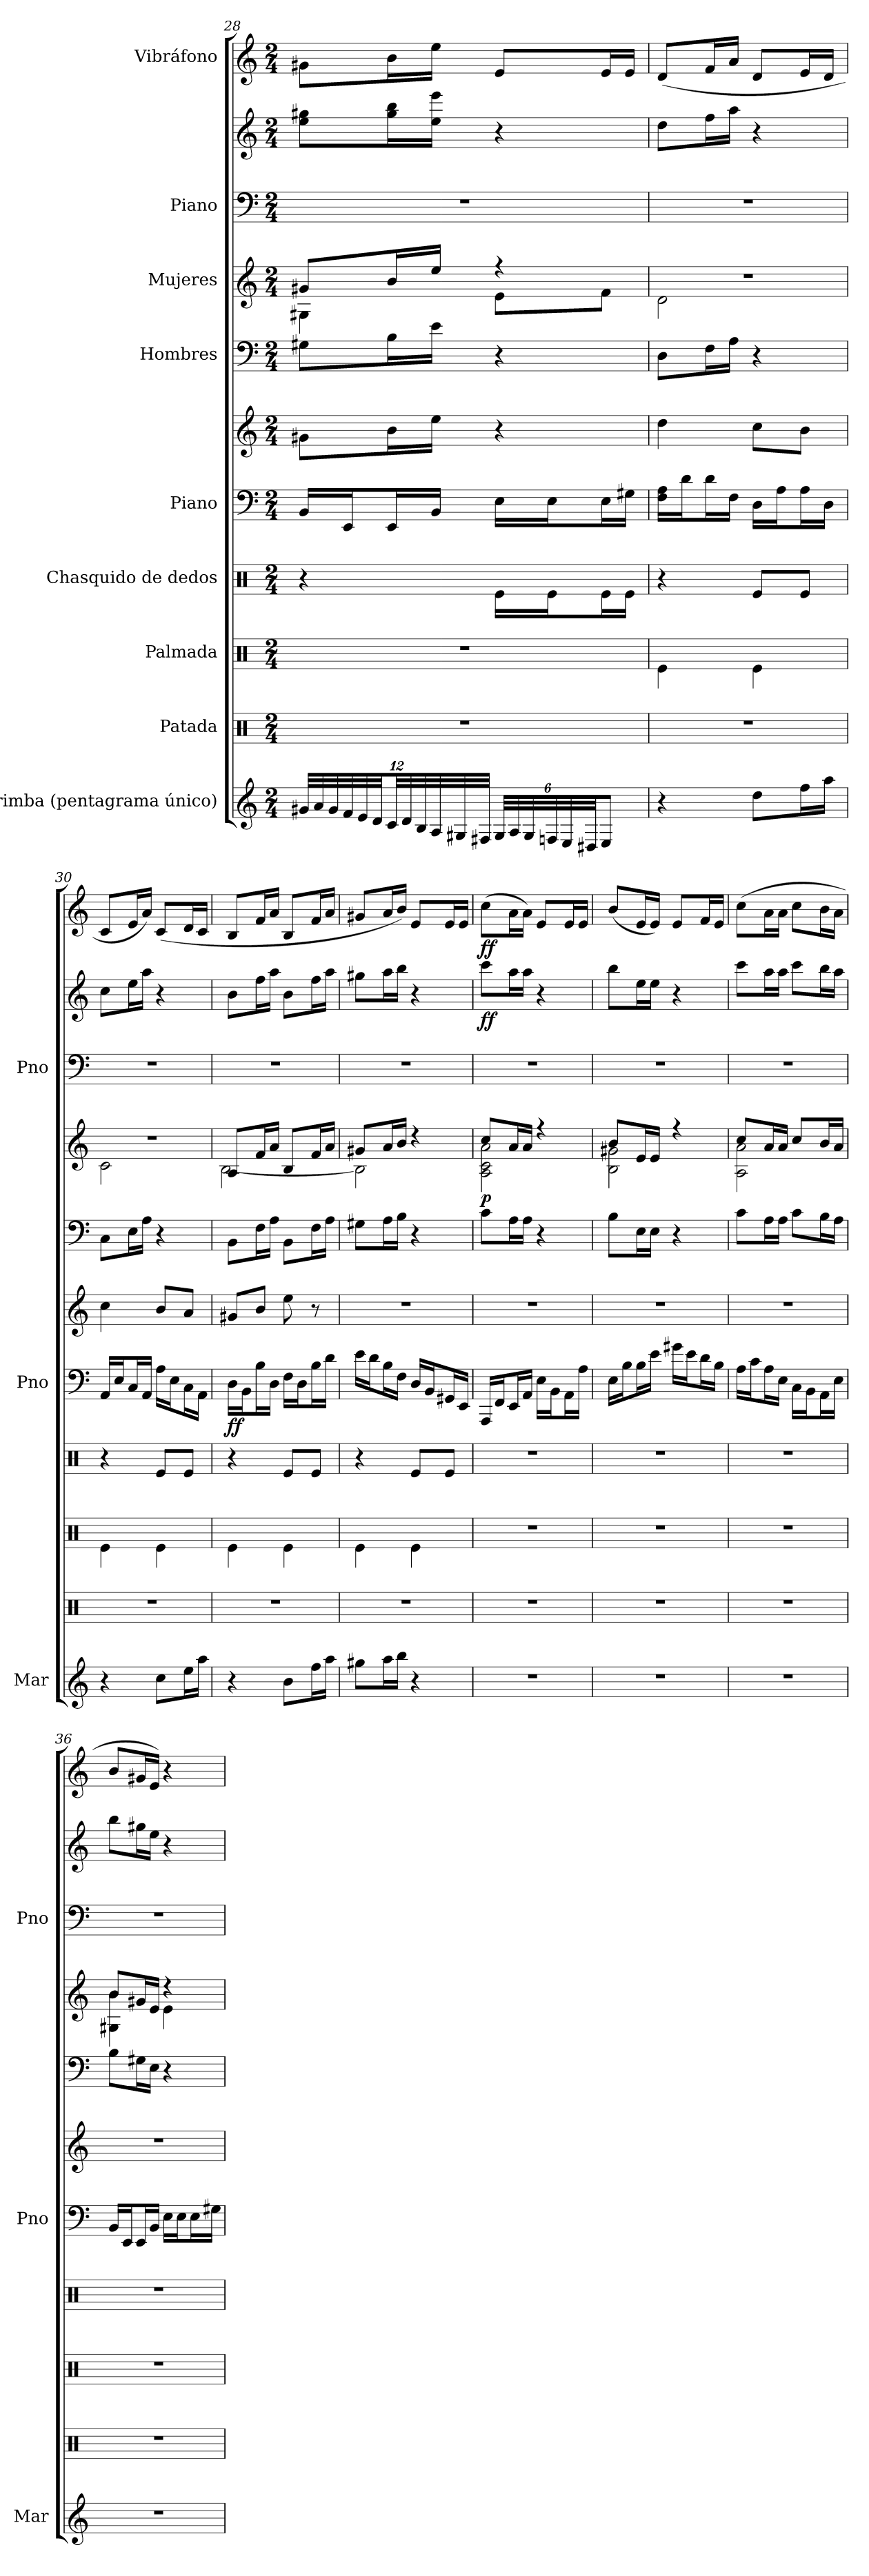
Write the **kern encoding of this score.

**kern	**kern	**kern	**kern	**kern	**kern	**dynam	**kern	**kern	**dynam	**kern	**kern	**dynam	**kern	**dynam
*part9	*part8	*part7	*part6	*part5	*part5	*part5	*part4	*part3	*part3	*part2	*part2	*part2	*part1	*part1
*staff11	*staff10	*staff9	*staff8	*staff7	*staff6	*staff6/7	*staff5	*staff4	*staff4	*staff3	*staff2	*staff2/3	*staff1	*staff1
*I"Marimba (pentagrama único)	*I"Patada	*I"Palmada	*I"Chasquido de dedos	*I"Piano	*	*	*I"Hombres	*I"Mujeres	*	*I"Piano	*	*	*I"Vibráfono	*
*I'Mar	*	*	*	*I'Pno	*	*	*	*	*	*I'Pno	*	*	*	*
*clefG2	*clefX	*clefX	*clefX	*clefF4	*clefG2	*	*clefF4	*clefG2	*	*clefF4	*clefG2	*	*clefG2	*
*k[]	*k[]	*k[]	*k[]	*k[]	*k[]	*	*k[]	*k[]	*	*k[]	*k[]	*	*k[]	*
*M2/4	*M2/4	*M2/4	*M2/4	*M2/4	*M2/4	*	*M2/4	*M2/4	*	*M2/4	*M2/4	*	*M2/4	*
*Xbrackettup	*	*	*	*	*	*	*	*	*	*	*	*	*	*
=28	=28	=28	=28	=28	=28	=28	=28	=28	=28	=28	=28	=28	=28	=28
*	*	*	*	*	*	*	*	*^	*	*	*	*	*	*
48g#X/LLL	2r	2r	4r	16BB/LL	8g#X\L	.	8G#X\L	8g#X/L	4G#X\	.	2r	8ee\ 8gg#X\L	.	8g#X\L	.
48a/	.	.	.	.	.	.	.	.	.	.	.	.	.	.	.
48g#/	.	.	.	.	.	.	.	.	.	.	.	.	.	.	.
48f/	.	.	.	16EE/J	.	.	.	.	.	.	.	.	.	.	.
48e/	.	.	.	.	.	.	.	.	.	.	.	.	.	.	.
48d/JJ	.	.	.	.	.	.	.	.	.	.	.	.	.	.	.
48c/LL	.	.	.	16EE/L	16b\L	.	16B\L	16b/L	.	.	.	16gg#\ 16bb\L	.	16b\L	.
48d/	.	.	.	.	.	.	.	.	.	.	.	.	.	.	.
48B/	.	.	.	.	.	.	.	.	.	.	.	.	.	.	.
48A/	.	.	.	16BB/JJ	16ee\JJ	.	16e\JJ	16ee/JJ	.	.	.	16ee\ 16eee\JJ	.	16ee\JJ	.
48G#X/	.	.	.	.	.	.	.	.	.	.	.	.	.	.	.
48F#X/JJJ	.	.	.	.	.	.	.	.	.	.	.	.	.	.	.
48G#/LLL	.	.	16Re/LL	16E\LL	4r	.	4r	4r	8e\L	.	.	4r	.	8e/L	.
48A/	.	.	.	.	.	.	.	.	.	.	.	.	.	.	.
48G#/	.	.	.	.	.	.	.	.	.	.	.	.	.	.	.
48Fn/	.	.	16Re\J	16E\J	.	.	.	.	.	.	.	.	.	.	.
48E/	.	.	.	.	.	.	.	.	.	.	.	.	.	.	.
48D#X/JJ	.	.	.	.	.	.	.	.	.	.	.	.	.	.	.
8E/J	.	.	16Re\L	16E\L	.	.	.	.	8f\J	.	.	.	.	16e/L	.
.	.	.	16Re\JJ	16G#X\JJ	.	.	.	.	.	.	.	.	.	16e/JJ	.
=29	=29	=29	=29	=29	=29	=29	=29	=29	=29	=29	=29	=29	=29	=29	=29
4r	2r	4Re\	4r	16F\ 16A\LL	4dd\	.	8D\L	2r	2d\	.	2r	8dd\L	.	(<8d/L	.
.	.	.	.	16d\J	.	.	.	.	.	.	.	.	.	.	.
.	.	.	.	16d\L	.	.	16F\L	.	.	.	.	16ff\L	.	16f/L	.
.	.	.	.	16F\JJ	.	.	16A\JJ	.	.	.	.	16aa\JJ	.	16a/JJ	.
8dd\L	.	4Re\	8Re/L	16D\LL	8cc\L	.	4r	.	.	.	.	4r	.	8d/L	.
.	.	.	.	16A\J	.	.	.	.	.	.	.	.	.	.	.
16ff\L	.	.	8Re/J	16A\L	8b\J	.	.	.	.	.	.	.	.	16e/L	.
16aa\JJ	.	.	.	16D\JJ	.	.	.	.	.	.	.	.	.	16d/JJ	.
=30	=30	=30	=30	=30	=30	=30	=30	=30	=30	=30	=30	=30	=30	=30	=30
4r	2r	4Re\	4r	16AA/LL	4cc\	.	8C\L	2r	2c\	.	2r	8cc\L	.	8c/L	.
.	.	.	.	16E/J	.	.	.	.	.	.	.	.	.	.	.
.	.	.	.	16C/L	.	.	16E\L	.	.	.	.	16ee\L	.	16e/L	.
.	.	.	.	16AA/JJ	.	.	16A\JJ	.	.	.	.	16aa\JJ	.	16a/JJ)	.
8cc\L	.	4Re\	8Re/L	16A\LL	8b/L	.	4r	.	.	.	.	4r	.	(<8c/L	.
.	.	.	.	16E\J	.	.	.	.	.	.	.	.	.	.	.
16ee\L	.	.	8Re/J	16C\L	8a/J	.	.	.	.	.	.	.	.	16d/L	.
16aa\JJ	.	.	.	16AA\JJ	.	.	.	.	.	.	.	.	.	16c/JJ	.
=31	=31	=31	=31	=31	=31	=31	=31	=31	=31	=31	=31	=31	=31	=31	=31
!	!	!	!	!	!	!LO:DY:b=2	!	!	!	!	!	!	!	!	!
4r	2r	4Re\	4r	16D\LL	8g#X/L	ff	8BB\L	8A/L	[2B\	.	2r	8b\L	.	8B/L	.
.	.	.	.	16BB\J	.	.	.	.	.	.	.	.	.	.	.
.	.	.	.	16B\L	8b/J	.	16F\L	16f/L	.	.	.	16ff\L	.	16f/L	.
.	.	.	.	16D\JJ	.	.	16A\JJ	16a/JJ	.	.	.	16aa\JJ	.	16a/JJ	.
8b\L	.	4Re\	8Re/L	16F\LL	8ee\	.	8BB\L	8B/L	.	.	.	8b\L	.	8B/L	.
.	.	.	.	16D\J	.	.	.	.	.	.	.	.	.	.	.
16ff\L	.	.	8Re/J	16B\L	8r	.	16F\L	16f/L	.	.	.	16ff\L	.	16f/L	.
16aa\JJ	.	.	.	16d\JJ	.	.	16A\JJ	16a/JJ	.	.	.	16aa\JJ	.	16a/JJ	.
=32	=32	=32	=32	=32	=32	=32	=32	=32	=32	=32	=32	=32	=32	=32	=32
8gg#X\L	2r	4Re\	4r	16e\LL	2r	.	8G#X\L	8g#X/L	2B\]	.	2r	8gg#X\L	.	8g#X/L	.
.	.	.	.	16d\J	.	.	.	.	.	.	.	.	.	.	.
16aa\L	.	.	.	16B\L	.	.	16A\L	16a/L	.	.	.	16aa\L	.	16a/L	.
16bb\JJ	.	.	.	16F\JJ	.	.	16B\JJ	16b/JJ	.	.	.	16bb\JJ	.	16b/JJ)	.
4r	.	4Re\	8Re/L	16D/LL	.	.	4r	4r	.	.	.	4r	.	8e/L	.
.	.	.	.	16BB/J	.	.	.	.	.	.	.	.	.	.	.
.	.	.	8Re/J	16GG#X/L	.	.	.	.	.	.	.	.	.	16e/L	.
.	.	.	.	16EE/JJ	.	.	.	.	.	.	.	.	.	16e/JJ	.
!!LO:LB:g=z
=33	=33	=33	=33	=33	=33	=33	=33	=33	=33	=33	=33	=33	=33	=33	=33
!	!	!	!	!	!	!	!	!	!	!LO:DY:b	!	!	!LO:DY:b	!	!LO:DY:b
2r	2r	2r	2r	16AAA/LL	2r	.	8c\L	8cc/L	2A\ 2c\ 2a\	p	2r	8ccc\L	ff	(>8cc\L	ff
.	.	.	.	16FF/J	.	.	.	.	.	.	.	.	.	.	.
.	.	.	.	16EE/L	.	.	16A\L	16a/L	.	.	.	16aa\L	.	16a\L	.
.	.	.	.	16AA/JJ	.	.	16A\JJ	16a/JJ	.	.	.	16aa\JJ	.	16a\JJ)	.
.	.	.	.	16E\LL	.	.	4r	4r	.	.	.	4r	.	8e/L	.
.	.	.	.	16BB\J	.	.	.	.	.	.	.	.	.	.	.
.	.	.	.	16AA\L	.	.	.	.	.	.	.	.	.	16e/L	.
.	.	.	.	16A\JJ	.	.	.	.	.	.	.	.	.	16e/JJ	.
=34	=34	=34	=34	=34	=34	=34	=34	=34	=34	=34	=34	=34	=34	=34	=34
2r	2r	2r	2r	16E\LL	2r	.	8B\L	8b/L	2B\ 2g#X\	.	2r	8bb\L	.	(<8b/L	.
.	.	.	.	16B\J	.	.	.	.	.	.	.	.	.	.	.
.	.	.	.	16B\L	.	.	16E\L	16e/L	.	.	.	16ee\L	.	16e/L	.
.	.	.	.	16e\JJ	.	.	16E\JJ	16e/JJ	.	.	.	16ee\JJ	.	16e/JJ)	.
.	.	.	.	16g#X\LL	.	.	4r	4r	.	.	.	4r	.	8e/L	.
.	.	.	.	16e\J	.	.	.	.	.	.	.	.	.	.	.
.	.	.	.	16d\L	.	.	.	.	.	.	.	.	.	16f/L	.
.	.	.	.	16B\JJ	.	.	.	.	.	.	.	.	.	16e/JJ	.
=35	=35	=35	=35	=35	=35	=35	=35	=35	=35	=35	=35	=35	=35	=35	=35
2r	2r	2r	2r	16A\LL	2r	.	8c\L	8cc/L	2A\ 2a\	.	2r	8ccc\L	.	(>8cc\L	.
.	.	.	.	16c\J	.	.	.	.	.	.	.	.	.	.	.
.	.	.	.	16A\L	.	.	16A\L	16a/L	.	.	.	16aa\L	.	16a\L	.
.	.	.	.	16E\JJ	.	.	16A\JJ	16a/JJ	.	.	.	16aa\JJ	.	16a\JJ	.
.	.	.	.	16C\LL	.	.	8c\L	8cc/L	.	.	.	8ccc\L	.	8cc\L	.
.	.	.	.	16BB\J	.	.	.	.	.	.	.	.	.	.	.
.	.	.	.	16AA\L	.	.	16B\L	16b/L	.	.	.	16bb\L	.	16b\L	.
.	.	.	.	16E\JJ	.	.	16A\JJ	16a/JJ	.	.	.	16aa\JJ	.	16a\JJ	.
=36	=36	=36	=36	=36	=36	=36	=36	=36	=36	=36	=36	=36	=36	=36	=36
2r	2r	2r	2r	16BB/LL	2r	.	8B\L	8b/L	4G#X\ 4b\	.	2r	8bb\L	.	8b/L	.
.	.	.	.	16EE/J	.	.	.	.	.	.	.	.	.	.	.
.	.	.	.	16EE/L	.	.	16G#X\L	16g#X/L	.	.	.	16gg#X\L	.	16g#X/L	.
.	.	.	.	16BB/JJ	.	.	16E\JJ	16e/JJ	.	.	.	16ee\JJ	.	16e/JJ)	.
.	.	.	.	16E\LL	.	.	4r	4r	4e\	.	.	4r	.	4r	.
.	.	.	.	16E\J	.	.	.	.	.	.	.	.	.	.	.
.	.	.	.	16E\L	.	.	.	.	.	.	.	.	.	.	.
.	.	.	.	16G#X\JJ	.	.	.	.	.	.	.	.	.	.	.
*	*	*	*	*	*	*	*	*v	*v	*	*	*	*	*	*
=	=	=	=	=	=	=	=	=	=	=	=	=	=	=
*-	*-	*-	*-	*-	*-	*-	*-	*-	*-	*-	*-	*-	*-	*-
